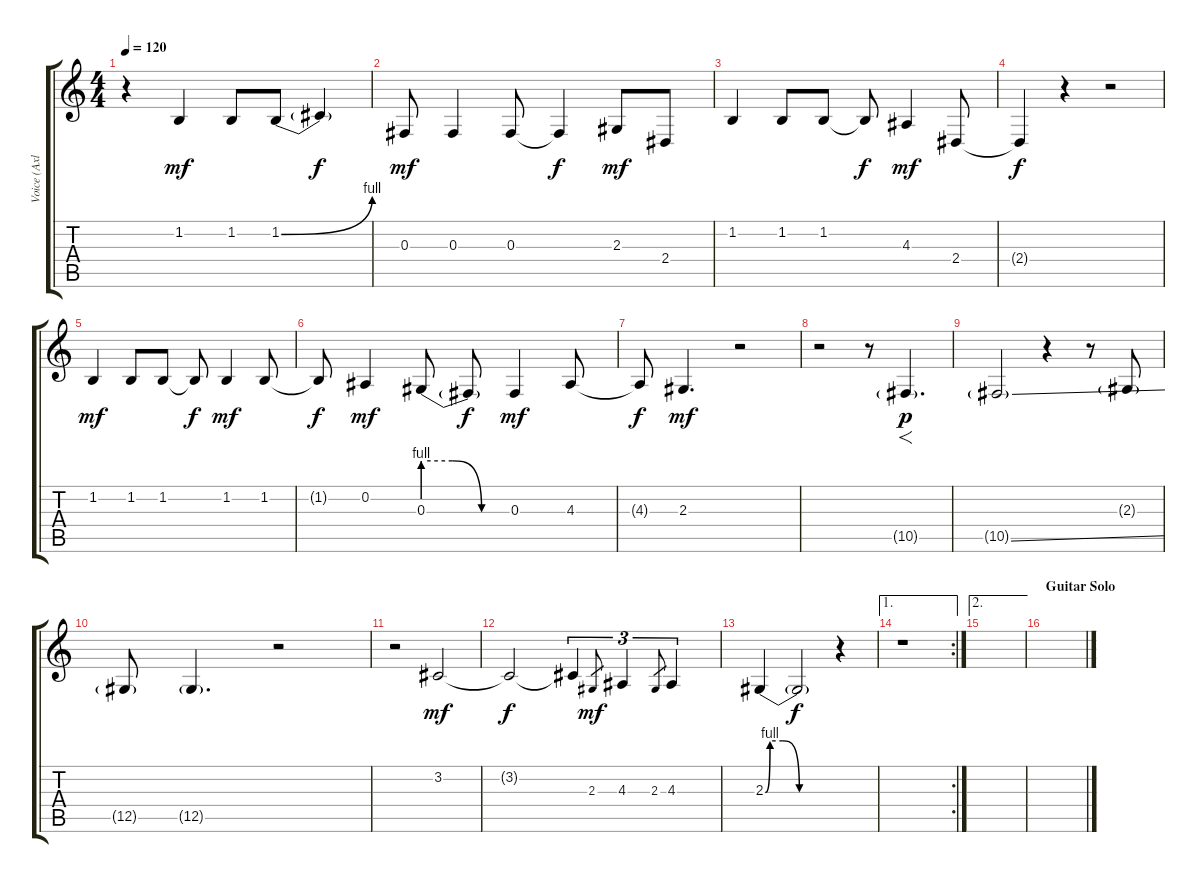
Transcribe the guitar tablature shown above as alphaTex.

\track ("Voice (Axl)" "Voice (Axl") {instrument whistle}
\staff {score tabs}
\tuning (Eb4 Bb3 Gb3 Db3 Ab2 Eb2) {hide}
\ts (4 4)
\tempo 120
\clef g2
\ks c
r.4{dy mf} 1.2.4 1.2.8 1.2{be (bend 0 0 60 4)}.8 1.2{t}.4{dy f} |
0.3.8{dy mf} 0.3.4 0.3.8 0.3{t}.4{dy f} 2.3.8{dy mf} 2.4.8 |
1.2.4 1.2.8 1.2.8 1.2{t}.8{dy f} 4.3.4{dy mf} 2.4.8 |
2.4{t}.4{dy f} r.4 r.2 |
1.2.4{dy mf} 1.2.8 1.2.8 1.2{t}.8{dy f} 1.2.4{dy mf} 1.2.8 |
1.2{t}.8{dy f} 0.2.4{dy mf} 0.3{be (custom 0 4 20 4 40 0 60 0)}.8 0.3{t}.8{dy f} 0.3.4{dy mf} 4.3.8 |
4.3{t}.8{dy f} 2.3.4{d dy mf} r.2 |
r.2 r.8 10.5{g}.4{f d dy p} |
10.5{ss g}.2 r.4 r.8 2.3{g}.8 |
12.5{g}.8 12.5{g}.4{d} r.2 |
r.2 3.2.2{dy mf} |
3.2{t}.2{dy f} 3.2{t}.4{tu (3 2)} 2.3.8{gr dy mf} 4.3.4{tu (3 2)} 2.3.8{gr} 4.3.4{tu (3 2)} |
2.3{be (custom 0 0 4 4 15 4 29 0 40 0 60 0)}.4 2.3{t}.2{dy f} r.4 |
\ae 1
\rc 2
r.1 |
\ae 2
|
\section ("" "Guitar Solo")
